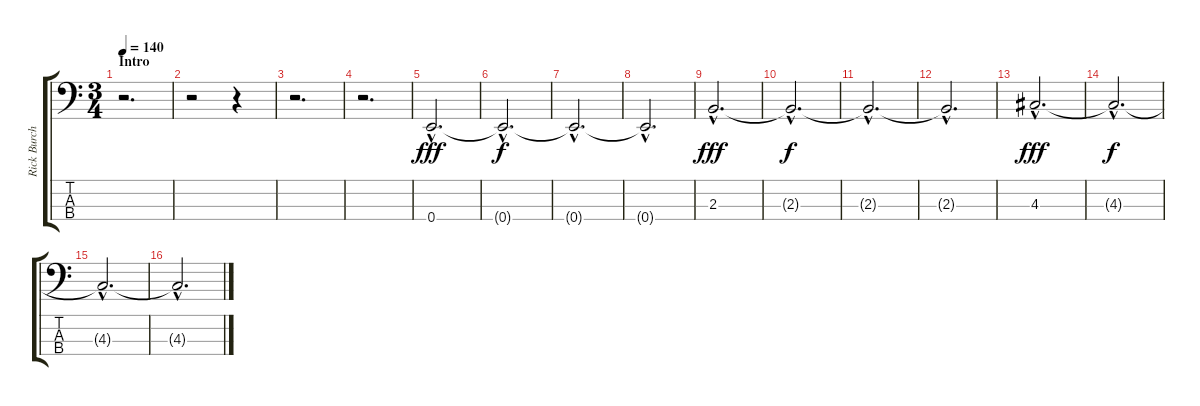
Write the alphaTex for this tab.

\track ("Rick Burch - Bass" "Rick Burch") {instrument electricbasspick}
\staff {score tabs}
\tuning (G2 D2 A1 E1) {hide}
\ts (3 4)
\section ("" "Intro")
\tempo 140
\clef f4
\ks c
r.2{d dy fff instrument electricbasspick} |
r.2 r.4 |
r.2{d} |
r.2{d} |
0.4{hac}.2{d} |
0.4{hac t}.2{d dy f} |
0.4{hac t}.2{d} |
0.4{hac t}.2{d} |
2.3{hac}.2{d dy fff} |
2.3{hac t}.2{d dy f} |
2.3{hac t}.2{d} |
2.3{hac t}.2{d} |
4.3{hac}.2{d dy fff} |
4.3{hac t}.2{d dy f} |
4.3{hac t}.2{d} |
4.3{hac t}.2{d}
